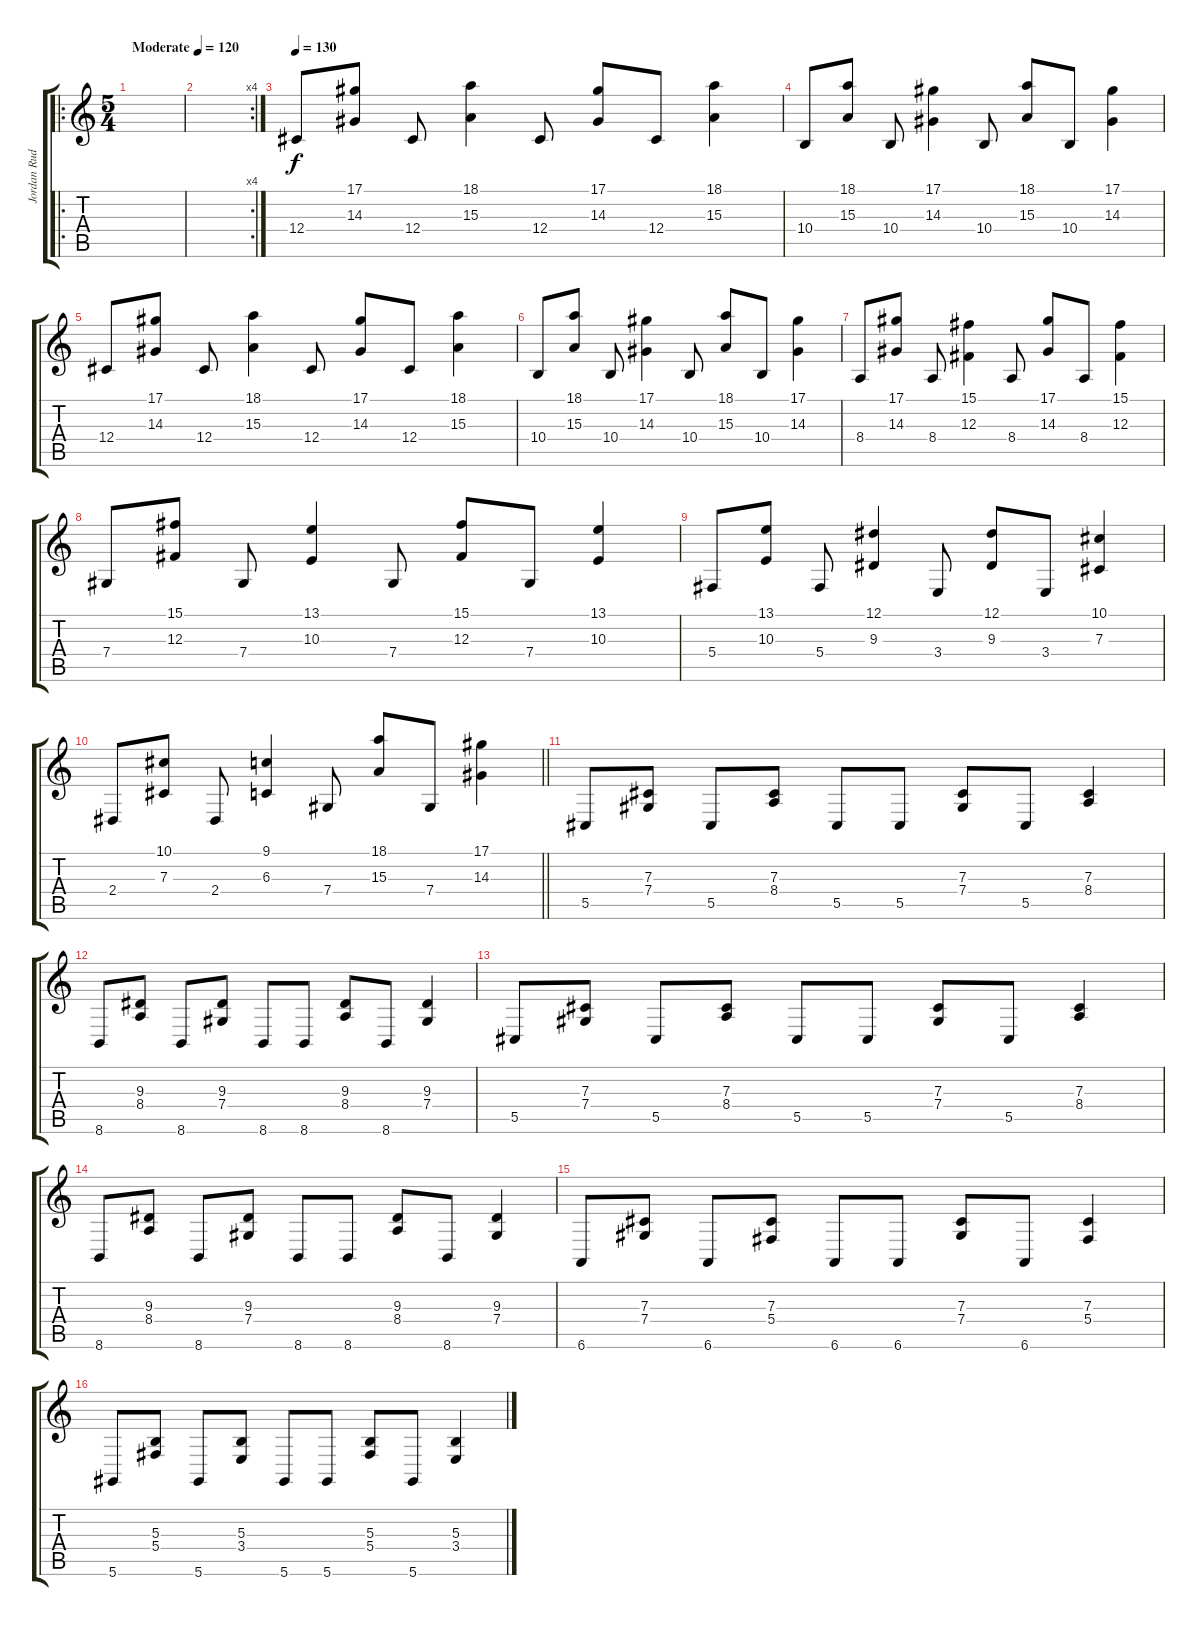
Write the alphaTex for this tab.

\track ("Jordan Rudess Keyboards 2" "Jordan Rud") {instrument stringensemble1}
\staff {score tabs}
\tuning (Eb4 Bb3 Gb3 Db3 Ab2 Eb2) {hide}
\ro
\ts (5 4)
\tempo (120 "Moderate")
\clef g2
\ks c
|
\rc 4
|
\tempo 130
12.4.8 (17.1 14.3).8 12.4.8 (18.1 15.3).4 12.4.8 (17.1 14.3).8 12.4.8 (18.1 15.3).4 |
10.4.8 (18.1 15.3).8 10.4.8 (17.1 14.3).4 10.4.8 (18.1 15.3).8 10.4.8 (17.1 14.3).4 |
12.4.8 (17.1 14.3).8 12.4.8 (18.1 15.3).4 12.4.8 (17.1 14.3).8 12.4.8 (18.1 15.3).4 |
10.4.8 (18.1 15.3).8 10.4.8 (17.1 14.3).4 10.4.8 (18.1 15.3).8 10.4.8 (17.1 14.3).4 |
8.4.8 (17.1 14.3).8 8.4.8 (15.1 12.3).4 8.4.8 (17.1 14.3).8 8.4.8 (15.1 12.3).4 |
7.4.8 (15.1 12.3).8 7.4.8 (13.1 10.3).4 7.4.8 (15.1 12.3).8 7.4.8 (13.1 10.3).4 |
5.4.8 (13.1 10.3).8 5.4.8 (12.1 9.3).4 3.4.8 (12.1 9.3).8 3.4.8 (10.1 7.3).4 |
\barLineRight lightlight
2.4.8 (10.1 7.3).8 2.4.8 (9.1 6.3).4 7.4.8 (18.1 15.3).8 7.4.8 (17.1 14.3).4 |
5.5.8 (7.3 7.4).8 5.5.8 (7.3 8.4).8 5.5.8 5.5.8 (7.3 7.4).8 5.5.8 (7.3 8.4).4 |
8.6.8 (9.3 8.4).8 8.6.8 (9.3 7.4).8 8.6.8 8.6.8 (9.3 8.4).8 8.6.8 (9.3 7.4).4 |
5.5.8 (7.3 7.4).8 5.5.8 (7.3 8.4).8 5.5.8 5.5.8 (7.3 7.4).8 5.5.8 (7.3 8.4).4 |
8.6.8 (9.3 8.4).8 8.6.8 (9.3 7.4).8 8.6.8 8.6.8 (9.3 8.4).8 8.6.8 (9.3 7.4).4 |
6.6.8 (7.3 7.4).8 6.6.8 (7.3 5.4).8 6.6.8 6.6.8 (7.3 7.4).8 6.6.8 (7.3 5.4).4 |
5.6.8 (5.3 5.4).8 5.6.8 (5.3 3.4).8 5.6.8 5.6.8 (5.3 5.4).8 5.6.8 (5.3 3.4).4
